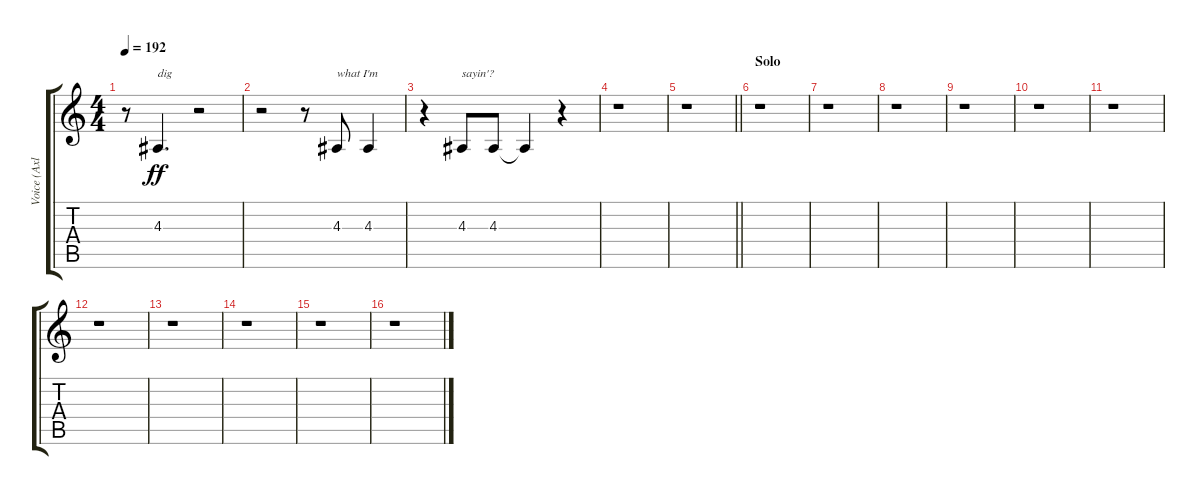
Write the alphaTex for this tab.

\track ("Voice (Axl)" "Voice (Axl") {instrument lead2sawtooth}
\staff {score tabs}
\tuning (Eb4 Bb3 Gb3 Db3 Ab2 Eb2) {hide}
\ts (4 4)
\tempo 192
\clef g2
\ks c
r.8{dy ff} 4.3.4{d txt "dig"} r.2 |
r.2 r.8 4.3.8{txt "what I'm"} 4.3.4 |
r.4 4.3.8{txt "sayin'?"} 4.3.8 4.3{t}.4 r.4 |
r.1 |
\barLineRight lightlight
r.1 |
\section ("" "Solo")
r.1 |
r.1 |
r.1 |
r.1 |
r.1 |
r.1 |
r.1 |
r.1 |
r.1 |
r.1 |
r.1
